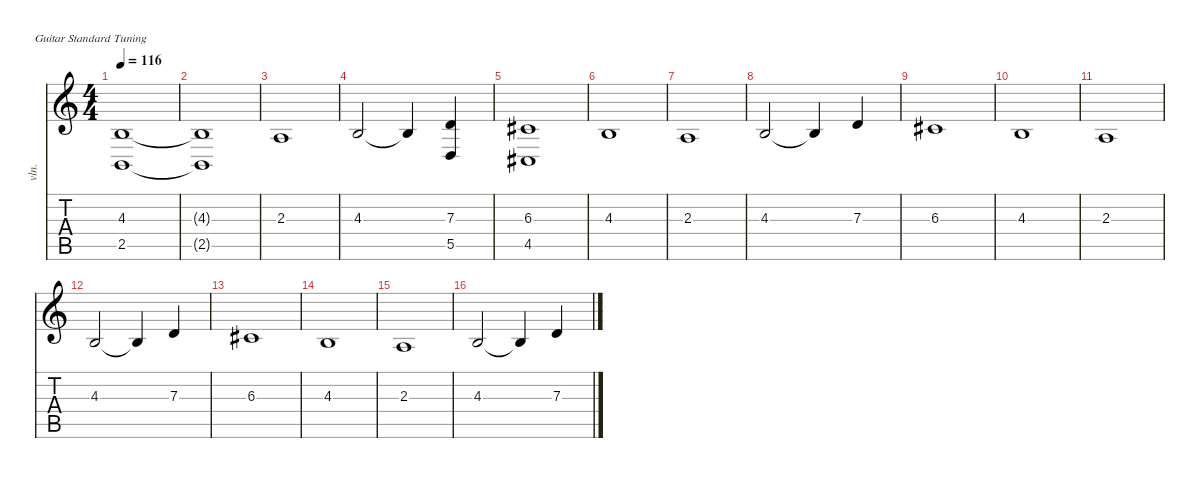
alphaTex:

\defaultSystemsLayout 4
\hideDynamics
\bracketExtendMode nobrackets
\track ("Strings" "vln.") {instrument stringensemble1}
\staff {score tabs}
\tuning (E4 B3 G3 D3 A2 E2)
\ts (4 4)
\tempo 116
\clef g2
\ks c
(4.3 2.5).1{dy f instrument stringensemble1} |
(4.3{t} 2.5{t}).1 |
2.3.1 |
4.3.2 4.3{t}.4 (7.3 5.5).4 |
(6.3{acc #} 4.5{acc #}).1 |
4.3.1 |
2.3.1 |
4.3.2 4.3{t}.4 7.3.4 |
6.3{acc #}.1 |
4.3.1 |
2.3.1 |
4.3.2 4.3{t}.4 7.3.4 |
6.3{acc #}.1 |
4.3.1 |
2.3.1 |
4.3.2 4.3{t}.4 7.3.4
